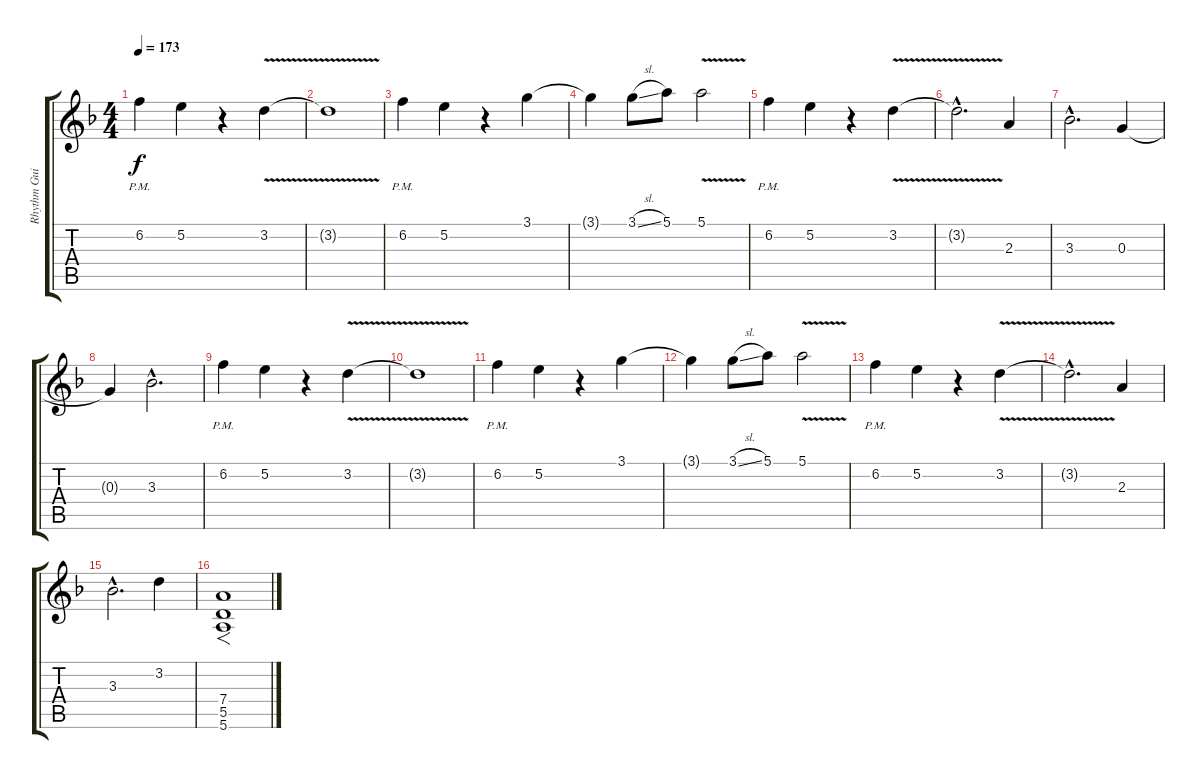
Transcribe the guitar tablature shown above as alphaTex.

\track ("Rhythm Guitar 1" "Rhythm Gui") {instrument distortionguitar}
\staff {score tabs}
\tuning (E4 B3 G3 D3 A2 E2) {hide}
\ts (4 4)
\tempo 173
\clef g2
\ks dminor
6.2{pm}.4{dy f} 5.2.4 r.4 3.2{v}.4 |
3.2{t}.1 |
6.2{pm}.4 5.2.4 r.4 3.1.4 |
3.1{t}.4 3.1{sl}.8 5.1.8 5.1{v}.2 |
6.2{pm}.4 5.2.4 r.4 3.2{v}.4 |
3.2{hac t}.2{d} 2.3.4 |
3.3{hac}.2{d} 0.3.4 |
0.3{t}.4 3.3{hac}.2{d} |
6.2{pm}.4 5.2.4 r.4 3.2{v}.4 |
3.2{t}.1 |
6.2{pm}.4 5.2.4 r.4 3.1.4 |
3.1{t}.4 3.1{sl}.8 5.1.8 5.1{v}.2 |
6.2{pm}.4 5.2.4 r.4 3.2{v}.4 |
3.2{hac t}.2{d} 2.3.4 |
3.3{hac}.2{d} 3.2.4 |
(7.4 5.5 5.6).1{f volume 14 instrument distortionguitar}
